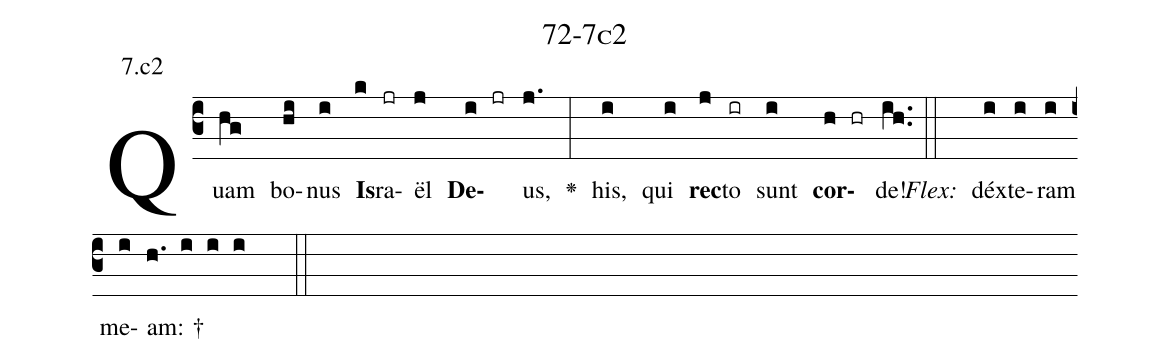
name: 72-7c2;
annotation: 7.c2;
%%
(c3)Quam(hg) bo(hi)nus(i) <b>Is</b>(k)ra(jr)ël(j) <b>De</b>(i jr)us,(j.) <v>\greheightstar</v>(:) his,(i) qui(i) <b>rec</b>(j)to(ir) sunt(i) <b>cor</b>(h hr)de!(ih..) (::)
<i>Flex:</i>()  déx(i)te(i)ram(i) me(i)am: †(h. i i i  ::)

%E(i) u(i) o(j) u(i) a(h) e.(ih..) (::)
